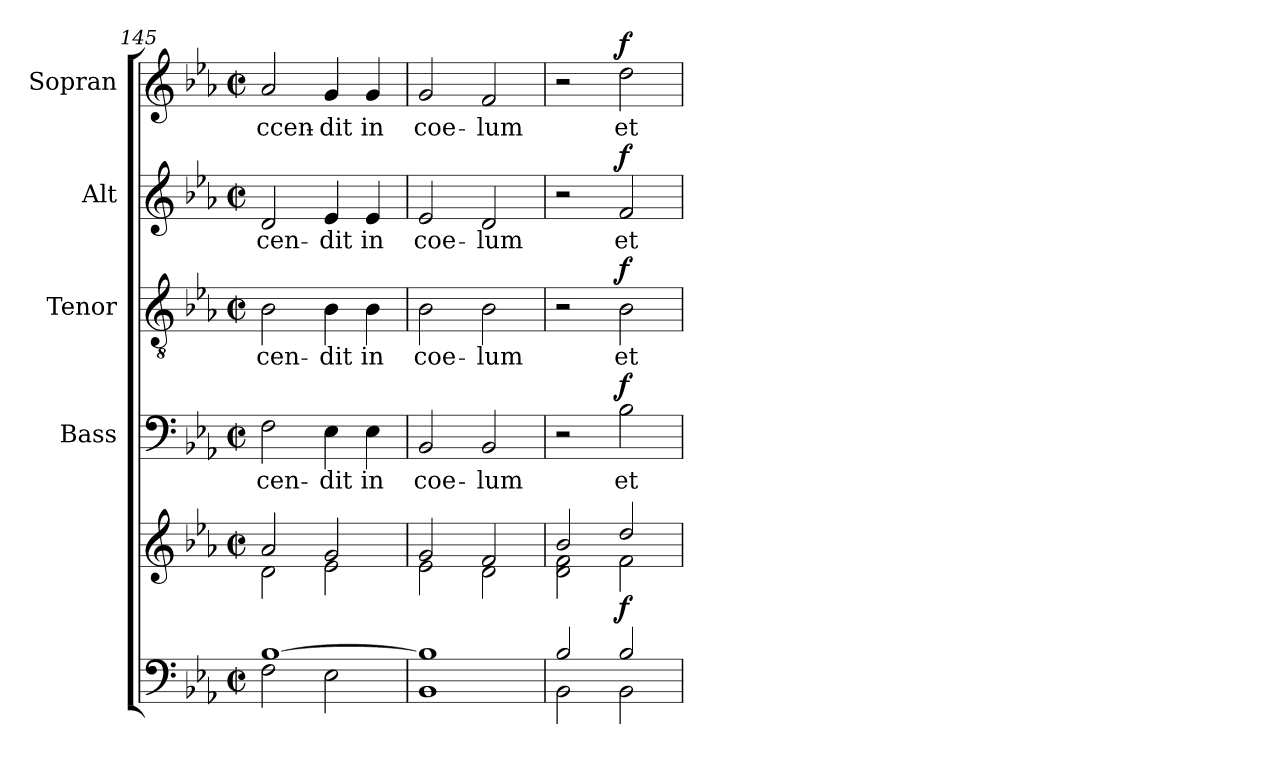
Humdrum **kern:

**kern	**kern	**dynam	**kern	**text	**dynam	**kern	**text	**dynam	**kern	**text	**dynam	**kern	**text	**dynam
*part5	*part5	*part5	*part4	*part4	*part4	*part3	*part3	*part3	*part2	*part2	*part2	*part1	*part1	*part1
*staff6	*staff5	*staff5/6	*staff4	*staff4	*staff4	*staff3	*staff3	*staff3	*staff2	*staff2	*staff2	*staff1	*staff1	*staff1
*	*	*	*I"Bass	*	*	*I"Tenor	*	*	*I"Alt	*	*	*I"Sopran	*	*
*	*	*	*I'B.	*	*	*I'T.	*	*	*I'A.	*	*	*I'S.	*	*
*clefF4	*clefG2	*	*clefF4	*	*	*clefGv2	*	*	*clefG2	*	*	*clefG2	*	*
*k[b-e-a-]	*k[b-e-a-]	*	*k[b-e-a-]	*	*	*k[b-e-a-]	*	*	*k[b-e-a-]	*	*	*k[b-e-a-]	*	*
*E-:	*E-:	*	*E-:	*	*	*E-:	*	*	*E-:	*	*	*E-:	*	*
*M2/2	*M2/2	*	*M2/2	*	*	*M2/2	*	*	*M2/2	*	*	*M2/2	*	*
*met(c|)	*met(c|)	*	*met(c|)	*	*	*met(c|)	*	*	*met(c|)	*	*	*met(c|)	*	*
=145	=145	=145	=145	=145	=145	=145	=145	=145	=145	=145	=145	=145	=145	=145
*^	*^	*	*	*	*	*	*	*	*	*	*	*	*	*
!	!	!	!	!	!	!LO:LY:b	!	!	!LO:LY:b	!	!	!LO:LY:b	!	!	!LO:LY:b	!
[>1B-	2F\	2a-/	2d\	.	2F\	-cen-	.	2B-\	-cen-	.	2d/	-cen-	.	2a-/	-ccen-	.
!	!	!	!	!	!	!LO:LY:b	!	!	!LO:LY:b	!	!	!LO:LY:b	!	!	!LO:LY:b	!
.	2E-\	2g/	2e-\	.	4E-\	-dit	.	4B-\	-dit	.	4e-/	-dit	.	4g/	-dit	.
!	!	!	!	!	!	!LO:LY:b	!	!	!LO:LY:b	!	!	!LO:LY:b	!	!	!LO:LY:b	!
.	.	.	.	.	4E-\	in	.	4B-\	in	.	4e-/	in	.	4g/	in	.
=146	=146	=146	=146	=146	=146	=146	=146	=146	=146	=146	=146	=146	=146	=146	=146	=146
!	!	!	!	!	!	!LO:LY:b	!	!	!LO:LY:b	!	!	!LO:LY:b	!	!	!LO:LY:b	!
1B-]	1BB-	2g/	2e-\	.	2BB-/	coe-	.	2B-\	coe-	.	2e-/	coe-	.	2g/	coe-	.
!	!	!	!	!	!	!LO:LY:b	!	!	!LO:LY:b	!	!	!LO:LY:b	!	!	!LO:LY:b	!
.	.	2f/	2d\	.	2BB-/	-lum	.	2B-\	-lum	.	2d/	-lum	.	2f/	-lum	.
=147	=147	=147	=147	=147	=147	=147	=147	=147	=147	=147	=147	=147	=147	=147	=147	=147
2B-/	2BB-\	2b-/	2d\ 2f\	.	2r	.	.	2r	.	.	2r	.	.	2r	.	.
!	!	!	!	!LO:DY:b	!	!LO:LY:b	!LO:DY:a	!	!LO:LY:b	!LO:DY:a	!	!LO:LY:b	!LO:DY:a	!	!LO:LY:b	!LO:DY:a
2B-/	2BB-\	2dd/	2f\	f	2B-\	et	f	2B-\	et	f	2f/	et	f	2dd\	et	f
*v	*v	*	*	*	*	*	*	*	*	*	*	*	*	*	*	*
*	*v	*v	*	*	*	*	*	*	*	*	*	*	*	*	*
=	=	=	=	=	=	=	=	=	=	=	=	=	=	=
*-	*-	*-	*-	*-	*-	*-	*-	*-	*-	*-	*-	*-	*-	*-
